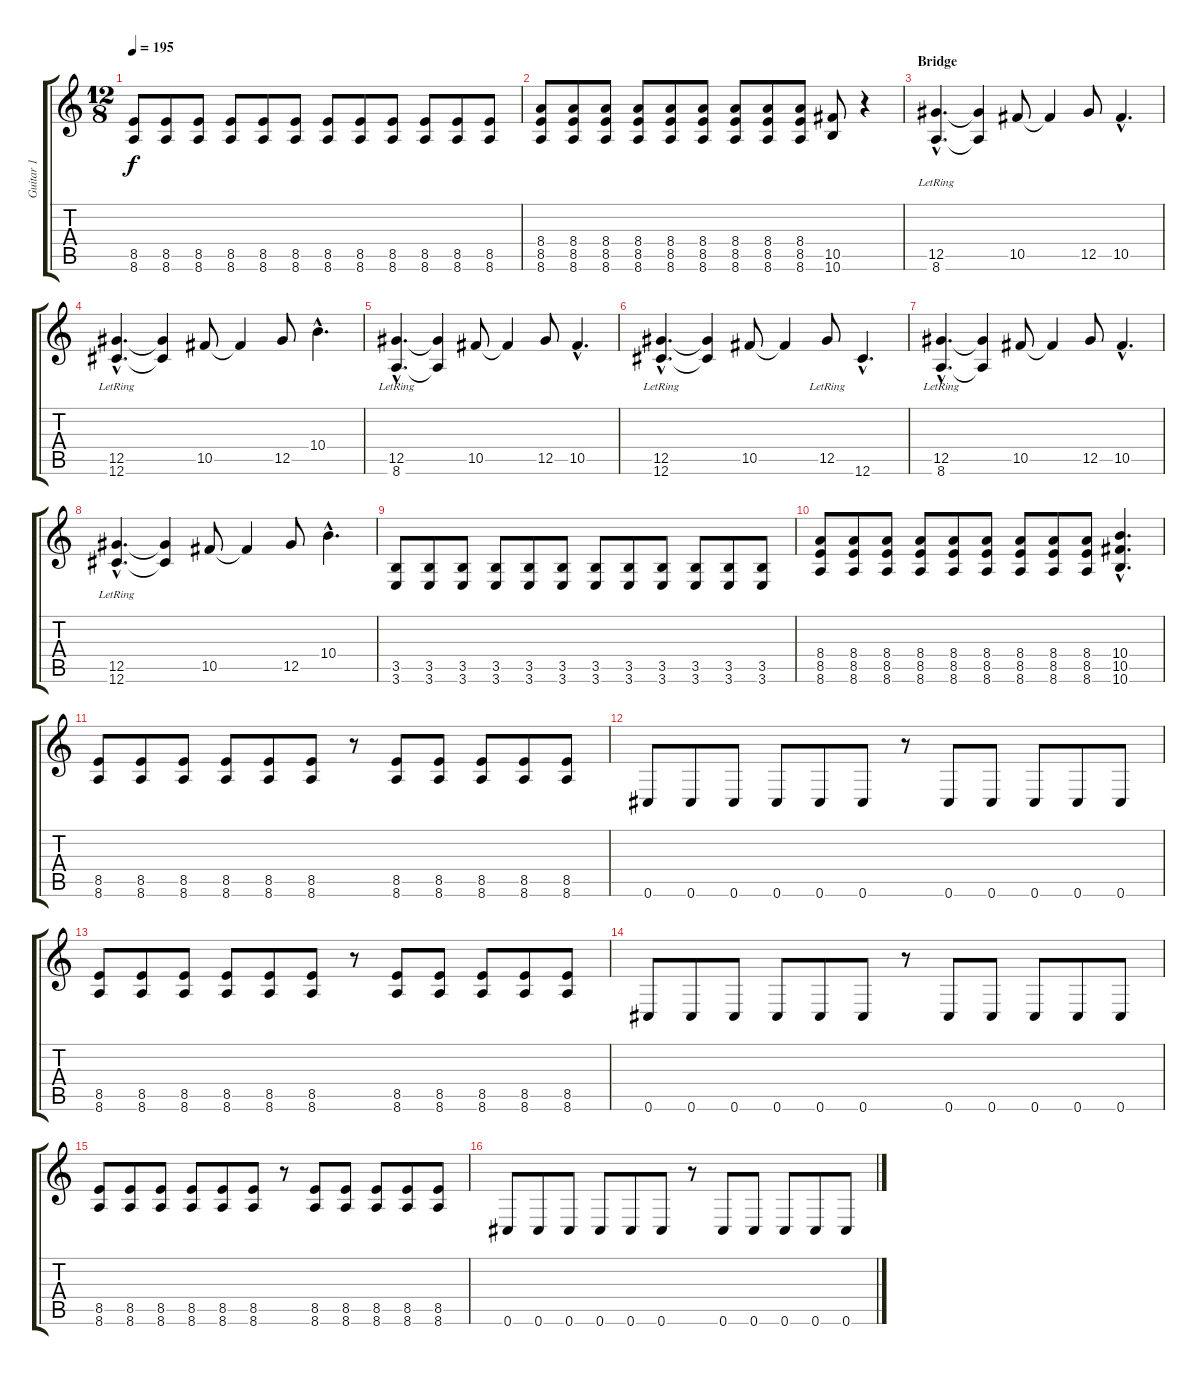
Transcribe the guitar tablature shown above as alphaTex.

\track ("Guitar 1" "Guitar 1") {instrument distortionguitar}
\staff {score tabs}
\tuning (Eb4 Bb3 Gb3 Db3 Ab2 Db2) {hide}
\ts (12 8)
\tempo 195
\clef g2
\ks c
(8.5 8.6).8{dy f} (8.5 8.6).8 (8.5 8.6).8 (8.5 8.6).8 (8.5 8.6).8 (8.5 8.6).8 (8.5 8.6).8 (8.5 8.6).8 (8.5 8.6).8 (8.5 8.6).8 (8.5 8.6).8 (8.5 8.6).8 |
(8.4 8.5 8.6).8 (8.4 8.5 8.6).8 (8.4 8.5 8.6).8 (8.4 8.5 8.6).8 (8.4 8.5 8.6).8 (8.4 8.5 8.6).8 (8.4 8.5 8.6).8 (8.4 8.5 8.6).8 (8.4 8.5 8.6).8 (10.5 10.6).8 r.4 |
\section ("" "Bridge")
(12.5{hac} 8.6{hac lr}).4{d} (12.5{t} 8.6{t}).4 10.5.8 10.5{t}.4 12.5.8 10.5{hac}.4{d} |
(12.5{hac} 12.6{hac lr}).4{d} (12.5{t} 12.6{t}).4 10.5.8 10.5{t}.4 12.5.8 10.4{hac}.4{d} |
(12.5{hac} 8.6{hac lr}).4{d} (12.5{t} 8.6{t}).4 10.5.8 10.5{t}.4 12.5.8 10.5{hac}.4{d} |
(12.5{hac} 12.6{hac lr}).4{d} (12.5{t} 12.6{t}).4 10.5.8 10.5{t}.4 12.5{lr}.8 12.6{hac}.4{d} |
(12.5{hac} 8.6{hac lr}).4{d} (12.5{t} 8.6{t}).4 10.5.8 10.5{t}.4 12.5.8 10.5{hac}.4{d} |
(12.5{hac} 12.6{hac lr}).4{d} (12.5{t} 12.6{t}).4 10.5.8 10.5{t}.4 12.5.8 10.4{hac}.4{d} |
(3.5 3.6).8 (3.5 3.6).8 (3.5 3.6).8 (3.5 3.6).8 (3.5 3.6).8 (3.5 3.6).8 (3.5 3.6).8 (3.5 3.6).8 (3.5 3.6).8 (3.5 3.6).8 (3.5 3.6).8 (3.5 3.6).8 |
(8.4 8.5 8.6).8 (8.4 8.5 8.6).8 (8.4 8.5 8.6).8 (8.4 8.5 8.6).8 (8.4 8.5 8.6).8 (8.4 8.5 8.6).8 (8.4 8.5 8.6).8 (8.4 8.5 8.6).8 (8.4 8.5 8.6).8 (10.4{hac} 10.5{hac} 10.6{hac}).4{d} |
(8.5 8.6).8 (8.5 8.6).8 (8.5 8.6).8 (8.5 8.6).8 (8.5 8.6).8 (8.5 8.6).8 r.8 (8.5 8.6).8 (8.5 8.6).8 (8.5 8.6).8 (8.5 8.6).8 (8.5 8.6).8 |
0.6.8 0.6.8 0.6.8 0.6.8 0.6.8 0.6.8 r.8 0.6.8 0.6.8 0.6.8 0.6.8 0.6.8 |
(8.5 8.6).8 (8.5 8.6).8 (8.5 8.6).8 (8.5 8.6).8 (8.5 8.6).8 (8.5 8.6).8 r.8 (8.5 8.6).8 (8.5 8.6).8 (8.5 8.6).8 (8.5 8.6).8 (8.5 8.6).8 |
0.6.8 0.6.8 0.6.8 0.6.8 0.6.8 0.6.8 r.8 0.6.8 0.6.8 0.6.8 0.6.8 0.6.8 |
(8.5 8.6).8 (8.5 8.6).8 (8.5 8.6).8 (8.5 8.6).8 (8.5 8.6).8 (8.5 8.6).8 r.8 (8.5 8.6).8 (8.5 8.6).8 (8.5 8.6).8 (8.5 8.6).8 (8.5 8.6).8 |
0.6.8 0.6.8 0.6.8 0.6.8 0.6.8 0.6.8 r.8 0.6.8 0.6.8 0.6.8 0.6.8 0.6.8
